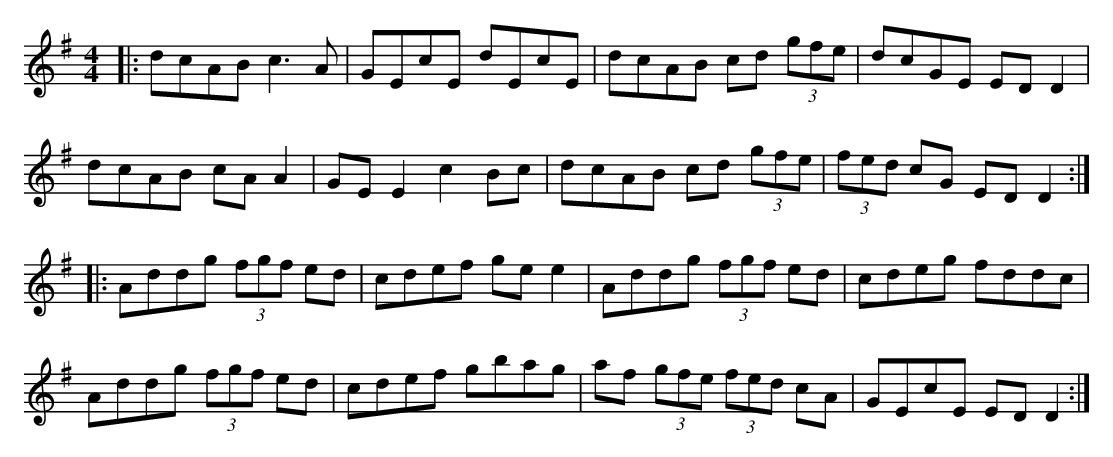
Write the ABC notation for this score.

X:1
M:4/4
K:Dmix
|:dcAB c3A|GEcE dEcE|dcAB cd (3gfe|dcGE ED D2|
dcAB cA A2|GE E2 c2 Bc|dcAB cd (3gfe|(3fed cG EDD2:|
|:Addg (3fgf ed|cdef ge e2|Addg (3fgf ed|cdeg fddc|
Addg (3fgf ed|cdef gbag|af (3gfe (3fed cA|GEcE ED D2:|
